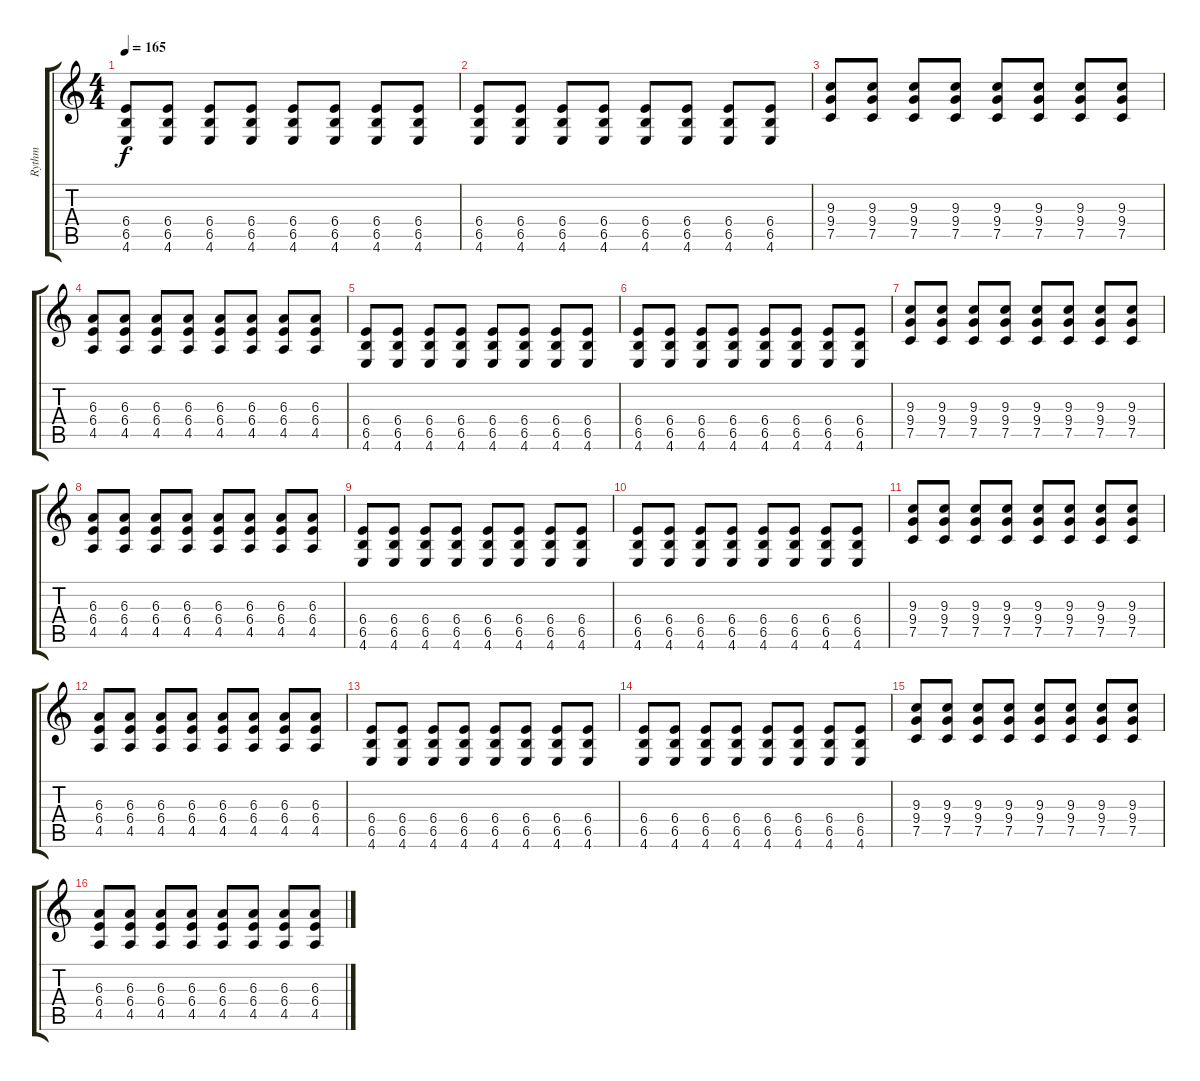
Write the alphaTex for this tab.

\track ("Rythm" "Rythm") {instrument overdrivenguitar}
\staff {score tabs}
\tuning (C4 G3 Eb3 Bb2 F2 C2) {hide}
\ts (4 4)
\tempo 165
\clef g2
\ks c
(6.4 6.5 4.6).8{dy f instrument overdrivenguitar} (6.4 6.5 4.6).8 (6.4 6.5 4.6).8 (6.4 6.5 4.6).8 (6.4 6.5 4.6).8 (6.4 6.5 4.6).8 (6.4 6.5 4.6).8 (6.4 6.5 4.6).8 |
(6.4 6.5 4.6).8 (6.4 6.5 4.6).8 (6.4 6.5 4.6).8 (6.4 6.5 4.6).8 (6.4 6.5 4.6).8 (6.4 6.5 4.6).8 (6.4 6.5 4.6).8 (6.4 6.5 4.6).8 |
(9.3 9.4 7.5).8 (9.3 9.4 7.5).8 (9.3 9.4 7.5).8 (9.3 9.4 7.5).8 (9.3 9.4 7.5).8 (9.3 9.4 7.5).8 (9.3 9.4 7.5).8 (9.3 9.4 7.5).8 |
(6.3 6.4 4.5).8 (6.3 6.4 4.5).8 (6.3 6.4 4.5).8 (6.3 6.4 4.5).8 (6.3 6.4 4.5).8 (6.3 6.4 4.5).8 (6.3 6.4 4.5).8 (6.3 6.4 4.5).8 |
(6.4 6.5 4.6).8 (6.4 6.5 4.6).8 (6.4 6.5 4.6).8 (6.4 6.5 4.6).8 (6.4 6.5 4.6).8 (6.4 6.5 4.6).8 (6.4 6.5 4.6).8 (6.4 6.5 4.6).8 |
(6.4 6.5 4.6).8 (6.4 6.5 4.6).8 (6.4 6.5 4.6).8 (6.4 6.5 4.6).8 (6.4 6.5 4.6).8 (6.4 6.5 4.6).8 (6.4 6.5 4.6).8 (6.4 6.5 4.6).8 |
(9.3 9.4 7.5).8 (9.3 9.4 7.5).8 (9.3 9.4 7.5).8 (9.3 9.4 7.5).8 (9.3 9.4 7.5).8 (9.3 9.4 7.5).8 (9.3 9.4 7.5).8 (9.3 9.4 7.5).8 |
(6.3 6.4 4.5).8 (6.3 6.4 4.5).8 (6.3 6.4 4.5).8 (6.3 6.4 4.5).8 (6.3 6.4 4.5).8 (6.3 6.4 4.5).8 (6.3 6.4 4.5).8 (6.3 6.4 4.5).8 |
(6.4 6.5 4.6).8 (6.4 6.5 4.6).8 (6.4 6.5 4.6).8 (6.4 6.5 4.6).8 (6.4 6.5 4.6).8 (6.4 6.5 4.6).8 (6.4 6.5 4.6).8 (6.4 6.5 4.6).8 |
(6.4 6.5 4.6).8 (6.4 6.5 4.6).8 (6.4 6.5 4.6).8 (6.4 6.5 4.6).8 (6.4 6.5 4.6).8 (6.4 6.5 4.6).8 (6.4 6.5 4.6).8 (6.4 6.5 4.6).8 |
(9.3 9.4 7.5).8 (9.3 9.4 7.5).8 (9.3 9.4 7.5).8 (9.3 9.4 7.5).8 (9.3 9.4 7.5).8 (9.3 9.4 7.5).8 (9.3 9.4 7.5).8 (9.3 9.4 7.5).8 |
(6.3 6.4 4.5).8 (6.3 6.4 4.5).8 (6.3 6.4 4.5).8 (6.3 6.4 4.5).8 (6.3 6.4 4.5).8 (6.3 6.4 4.5).8 (6.3 6.4 4.5).8 (6.3 6.4 4.5).8 |
(6.4 6.5 4.6).8 (6.4 6.5 4.6).8 (6.4 6.5 4.6).8 (6.4 6.5 4.6).8 (6.4 6.5 4.6).8 (6.4 6.5 4.6).8 (6.4 6.5 4.6).8 (6.4 6.5 4.6).8 |
(6.4 6.5 4.6).8 (6.4 6.5 4.6).8 (6.4 6.5 4.6).8 (6.4 6.5 4.6).8 (6.4 6.5 4.6).8 (6.4 6.5 4.6).8 (6.4 6.5 4.6).8 (6.4 6.5 4.6).8 |
(9.3 9.4 7.5).8 (9.3 9.4 7.5).8 (9.3 9.4 7.5).8 (9.3 9.4 7.5).8 (9.3 9.4 7.5).8 (9.3 9.4 7.5).8 (9.3 9.4 7.5).8 (9.3 9.4 7.5).8 |
(6.3 6.4 4.5).8 (6.3 6.4 4.5).8 (6.3 6.4 4.5).8 (6.3 6.4 4.5).8 (6.3 6.4 4.5).8 (6.3 6.4 4.5).8 (6.3 6.4 4.5).8 (6.3 6.4 4.5).8
